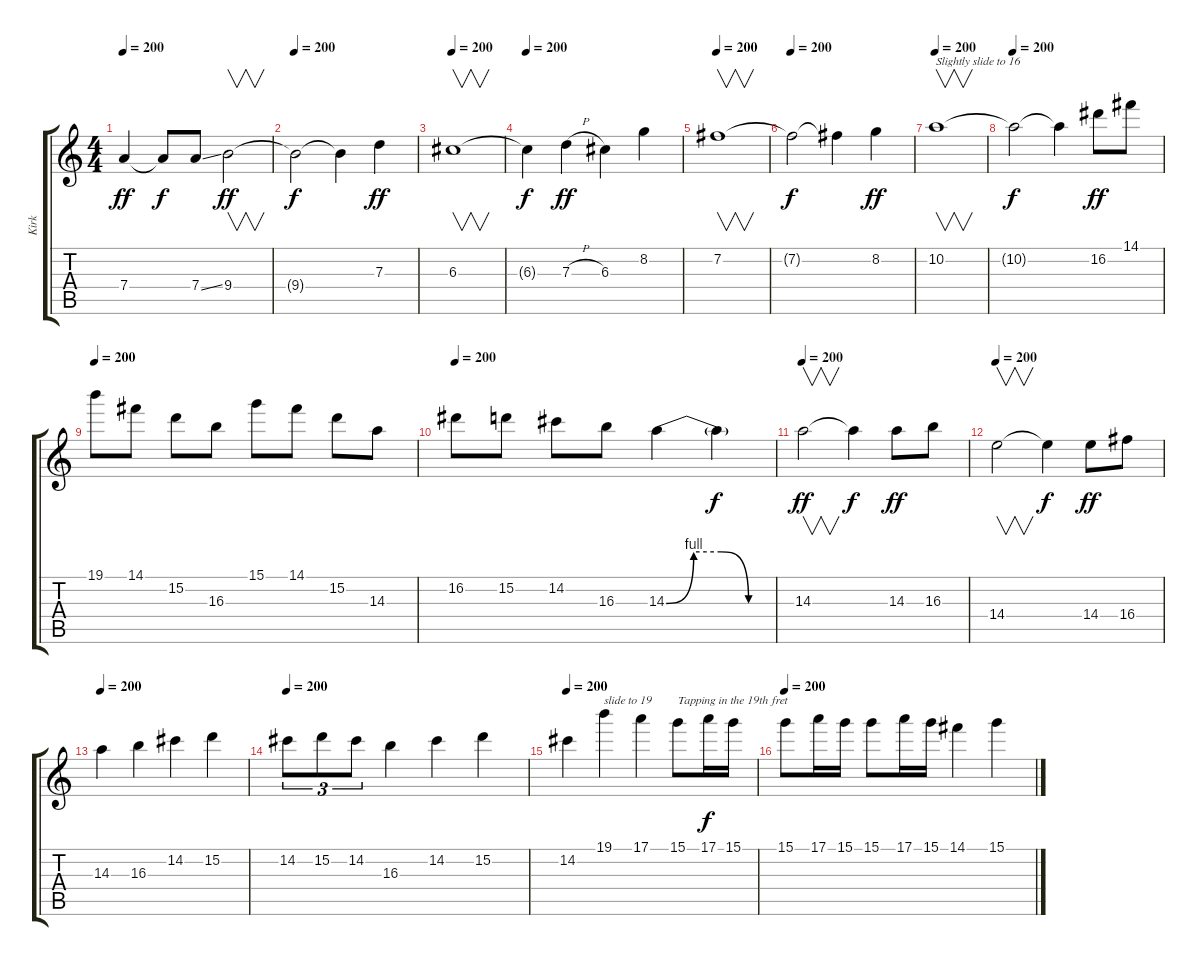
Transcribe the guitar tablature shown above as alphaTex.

\track ("Kirk" "Kirk") {instrument distortionguitar}
\staff {score tabs}
\tuning (E4 B3 G3 D3 A2 E2) {hide}
\ts (4 4)
\tempo 200
\clef g2
\ks c
7.4.4{dy ff} 7.4{t}.8{dy f} 7.4{ss}.8 9.4.2{v dy ff} |
\tempo 200
9.4{t}.2{dy f} 9.4{t}.4 7.3.4{dy ff} |
\tempo 200
6.3.1{v} |
\tempo 200
6.3{t}.4{dy f} 7.3{h}.4{dy ff} 6.3.4 8.2.4 |
\tempo 200
7.2.1{v} |
\tempo 200
7.2{t}.2{dy f} 7.2{t}.4 8.2.4{dy ff} |
\tempo 200
10.2.1{v txt "Slightly slide to 16"} |
\tempo 200
10.2{t}.2{dy f} 10.2{t}.4 16.2.8{dy ff} 14.1.8 |
\tempo 200
19.1.8 14.1.8 15.2.8 16.3.8 15.1.8 14.1.8 15.2.8 14.3.8 |
\tempo 200
16.2.8 15.2.8 14.2.8 16.3.8 14.3{be (custom 0 0 15 4 30 4 45 0 60 0)}.4 14.3{t}.4{dy f} |
\tempo 200
14.3.2{v dy ff} 14.3{t}.4{dy f} 14.3.8{dy ff} 16.3.8 |
\tempo 200
14.4.2{v} 14.4{t}.4{dy f} 14.4.8{dy ff} 16.4.8 |
\tempo 200
14.3.4 16.3.4 14.2.4 15.2.4 |
\tempo 200
14.2.8{tu (3 2)} 15.2.8{tu (3 2)} 14.2.8{tu (3 2)} 16.3.4 14.2.4 15.2.4 |
\tempo 200
14.2.4 19.1.4{txt "slide to 19"} 17.1.4 15.1.8{txt "Tapping in the 19th fret"} 17.1.16{dy f} 15.1.16 |
\tempo 200
15.1.8 17.1.16 15.1.16 15.1.8 17.1.16 15.1.16 14.1.4 15.1.4
